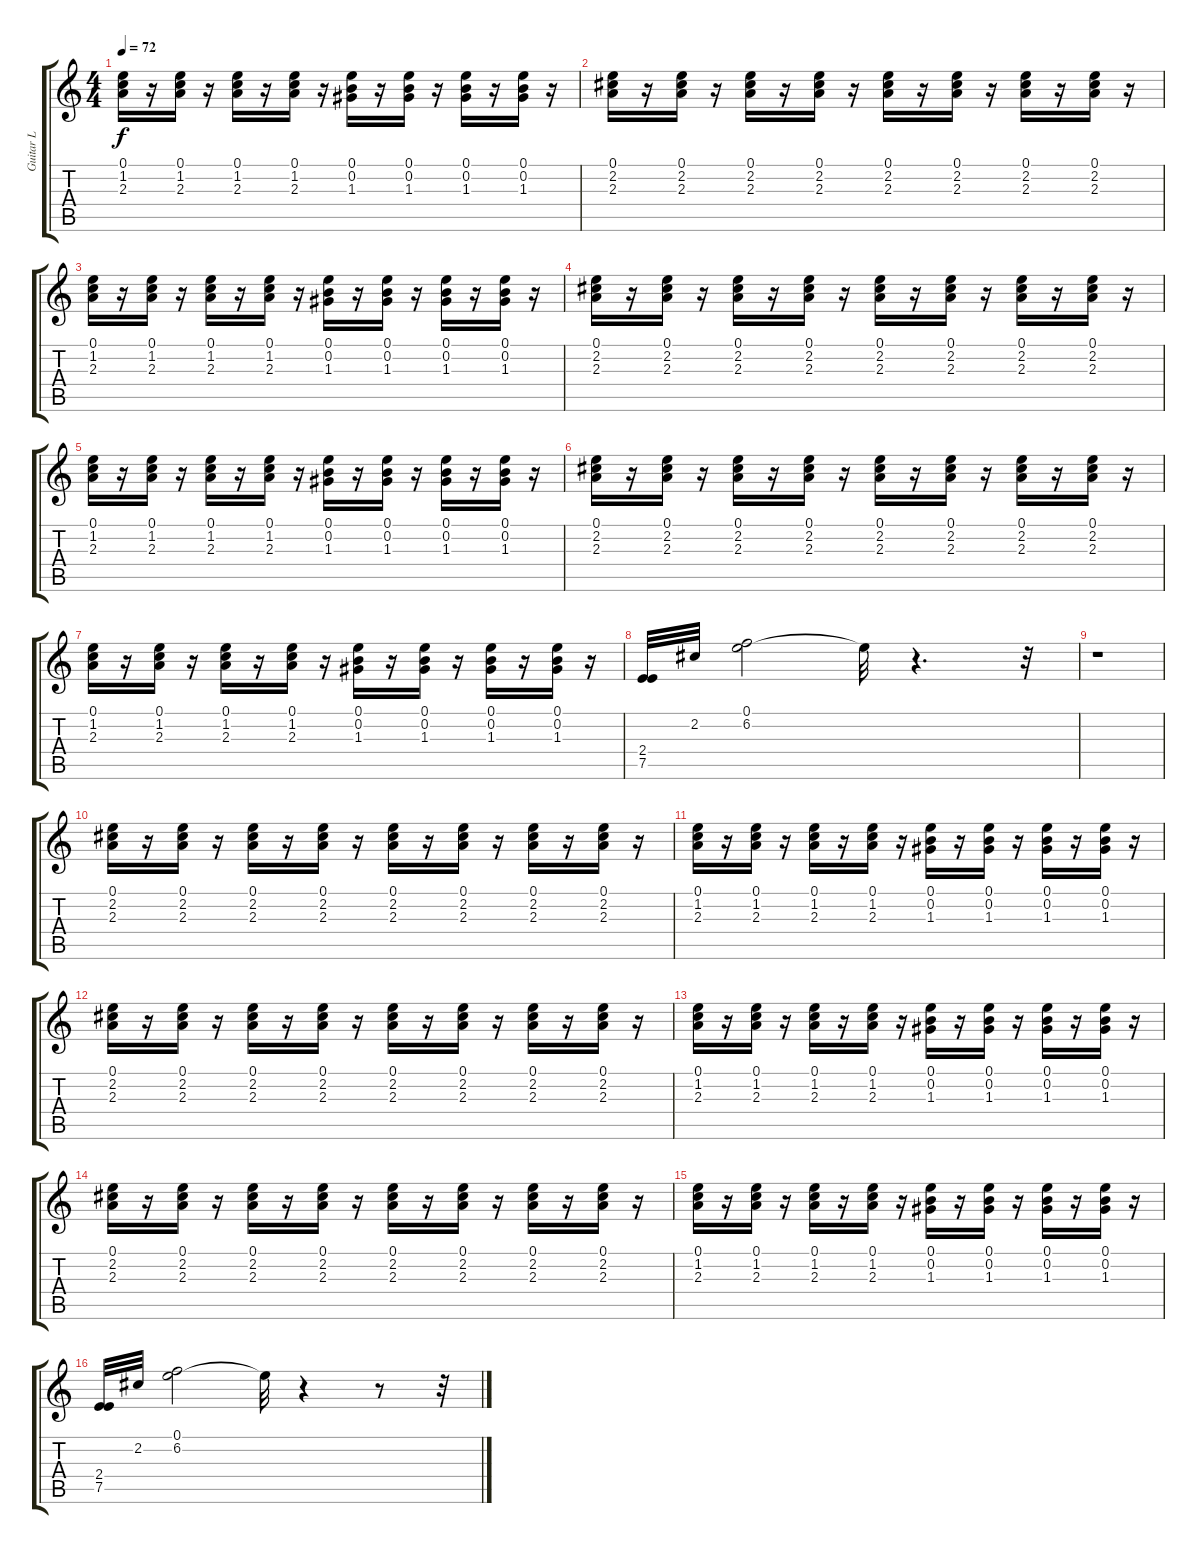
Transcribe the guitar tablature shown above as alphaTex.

\track ("Guitar L" "Guitar L") {instrument acousticguitarsteel}
\staff {score tabs}
\tuning (E4 B3 G3 D3 A2 E2) {hide}
\ts (4 4)
\tempo 72
\clef g2
\ks c
(0.1 1.2 2.3).16{dy f} r.16 (0.1 1.2 2.3).16 r.16 (0.1 1.2 2.3).16 r.16 (0.1 1.2 2.3).16 r.16 (0.1 0.2 1.3).16 r.16 (0.1 0.2 1.3).16 r.16 (0.1 0.2 1.3).16 r.16 (0.1 0.2 1.3).16 r.16 |
(0.1 2.2 2.3).16 r.16 (0.1 2.2 2.3).16 r.16 (0.1 2.2 2.3).16 r.16 (0.1 2.2 2.3).16 r.16 (0.1 2.2 2.3).16 r.16 (0.1 2.2 2.3).16 r.16 (0.1 2.2 2.3).16 r.16 (0.1 2.2 2.3).16 r.16 |
(0.1 1.2 2.3).16 r.16 (0.1 1.2 2.3).16 r.16 (0.1 1.2 2.3).16 r.16 (0.1 1.2 2.3).16 r.16 (0.1 0.2 1.3).16 r.16 (0.1 0.2 1.3).16 r.16 (0.1 0.2 1.3).16 r.16 (0.1 0.2 1.3).16 r.16 |
(0.1 2.2 2.3).16 r.16 (0.1 2.2 2.3).16 r.16 (0.1 2.2 2.3).16 r.16 (0.1 2.2 2.3).16 r.16 (0.1 2.2 2.3).16 r.16 (0.1 2.2 2.3).16 r.16 (0.1 2.2 2.3).16 r.16 (0.1 2.2 2.3).16 r.16 |
(0.1 1.2 2.3).16 r.16 (0.1 1.2 2.3).16 r.16 (0.1 1.2 2.3).16 r.16 (0.1 1.2 2.3).16 r.16 (0.1 0.2 1.3).16 r.16 (0.1 0.2 1.3).16 r.16 (0.1 0.2 1.3).16 r.16 (0.1 0.2 1.3).16 r.16 |
(0.1 2.2 2.3).16 r.16 (0.1 2.2 2.3).16 r.16 (0.1 2.2 2.3).16 r.16 (0.1 2.2 2.3).16 r.16 (0.1 2.2 2.3).16 r.16 (0.1 2.2 2.3).16 r.16 (0.1 2.2 2.3).16 r.16 (0.1 2.2 2.3).16 r.16 |
(0.1 1.2 2.3).16 r.16 (0.1 1.2 2.3).16 r.16 (0.1 1.2 2.3).16 r.16 (0.1 1.2 2.3).16 r.16 (0.1 0.2 1.3).16 r.16 (0.1 0.2 1.3).16 r.16 (0.1 0.2 1.3).16 r.16 (0.1 0.2 1.3).16 r.16 |
(2.4 7.5).32 2.2.32 (0.1 6.2).2 0.1{t}.32 r.4{d} r.32 |
r.1 |
(0.1 2.2 2.3).16 r.16 (0.1 2.2 2.3).16 r.16 (0.1 2.2 2.3).16 r.16 (0.1 2.2 2.3).16 r.16 (0.1 2.2 2.3).16 r.16 (0.1 2.2 2.3).16 r.16 (0.1 2.2 2.3).16 r.16 (0.1 2.2 2.3).16 r.16 |
(0.1 1.2 2.3).16 r.16 (0.1 1.2 2.3).16 r.16 (0.1 1.2 2.3).16 r.16 (0.1 1.2 2.3).16{volume 11} r.16 (0.1 0.2 1.3).16{volume 11} r.16 (0.1 0.2 1.3).16{volume 10} r.16 (0.1 0.2 1.3).16{volume 10} r.16 (0.1 0.2 1.3).16{volume 9} r.16 |
(0.1 2.2 2.3).16{volume 8} r.16 (0.1 2.2 2.3).16{volume 8} r.16 (0.1 2.2 2.3).16{volume 8} r.16 (0.1 2.2 2.3).16{volume 7} r.16 (0.1 2.2 2.3).16{volume 7} r.16 (0.1 2.2 2.3).16{volume 6} r.16 (0.1 2.2 2.3).16{volume 6} r.16 (0.1 2.2 2.3).16{volume 6} r.16 |
(0.1 1.2 2.3).16{volume 5} r.16 (0.1 1.2 2.3).16{volume 5} r.16 (0.1 1.2 2.3).16{volume 4} r.16 (0.1 1.2 2.3).16{volume 4} r.16 (0.1 0.2 1.3).16{volume 3} r.16 (0.1 0.2 1.3).16{volume 3} r.16 (0.1 0.2 1.3).16{volume 3} r.16 (0.1 0.2 1.3).16{volume 2} r.16 |
(0.1 2.2 2.3).16{volume 2} r.16 (0.1 2.2 2.3).16{volume 1} r.16 (0.1 2.2 2.3).16{volume 0} r.16 (0.1 2.2 2.3).16 r.16 (0.1 2.2 2.3).16 r.16 (0.1 2.2 2.3).16 r.16 (0.1 2.2 2.3).16 r.16 (0.1 2.2 2.3).16 r.16 |
(0.1 1.2 2.3).16 r.16 (0.1 1.2 2.3).16 r.16 (0.1 1.2 2.3).16 r.16 (0.1 1.2 2.3).16 r.16 (0.1 0.2 1.3).16 r.16 (0.1 0.2 1.3).16 r.16 (0.1 0.2 1.3).16 r.16 (0.1 0.2 1.3).16 r.16 |
(2.4 7.5).32 2.2.32 (0.1 6.2).2 0.1{t}.32 r.4 r.8 r.32
